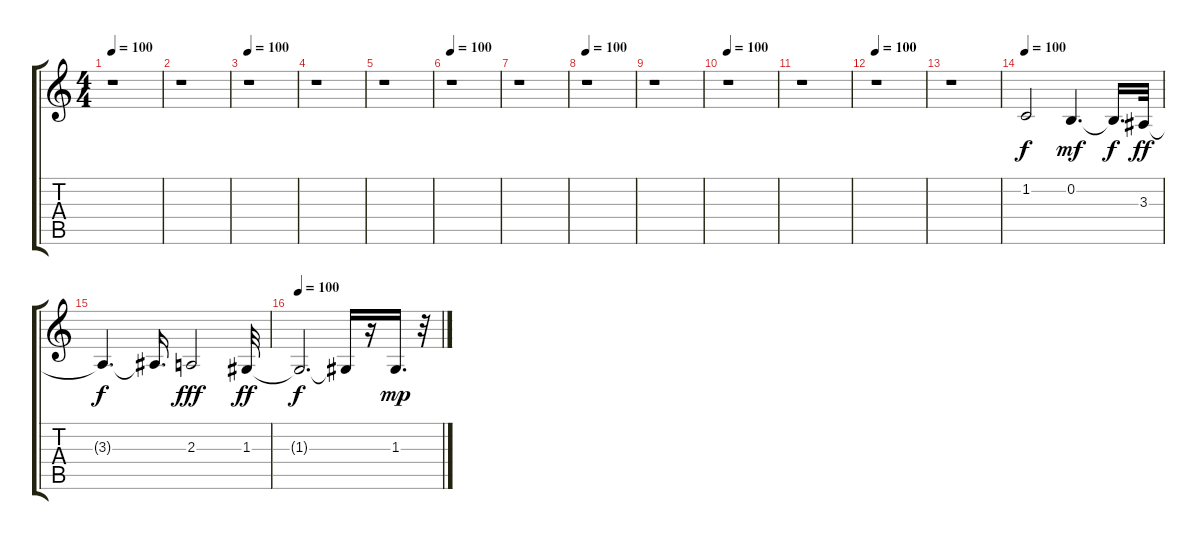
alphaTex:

\track "" {instrument lead6voice}
\staff {score tabs}
\tuning (E4 B3 G3 D3 A2 E2) {hide}
\ts (4 4)
\tempo 100
\clef g2
\ks c
r.1{dy f} |
r.1 |
\tempo 100
r.1 |
r.1 |
r.1 |
\tempo 100
r.1 |
r.1 |
\tempo 100
r.1 |
r.1 |
\tempo 100
r.1 |
r.1 |
\tempo 100
r.1 |
r.1 |
\tempo 100
1.2.2 0.2.4{d dy mf} 0.2{t}.16{d dy f} 3.3.32{dy ff} |
3.3{t}.4{d dy f} 3.3{t}.16{d} 2.3.2{dy fff} 1.3.32{dy ff} |
\tempo 100
1.3{t}.2{d dy f} 1.3{t}.16 r.16 1.3.16{d dy mp} r.32
